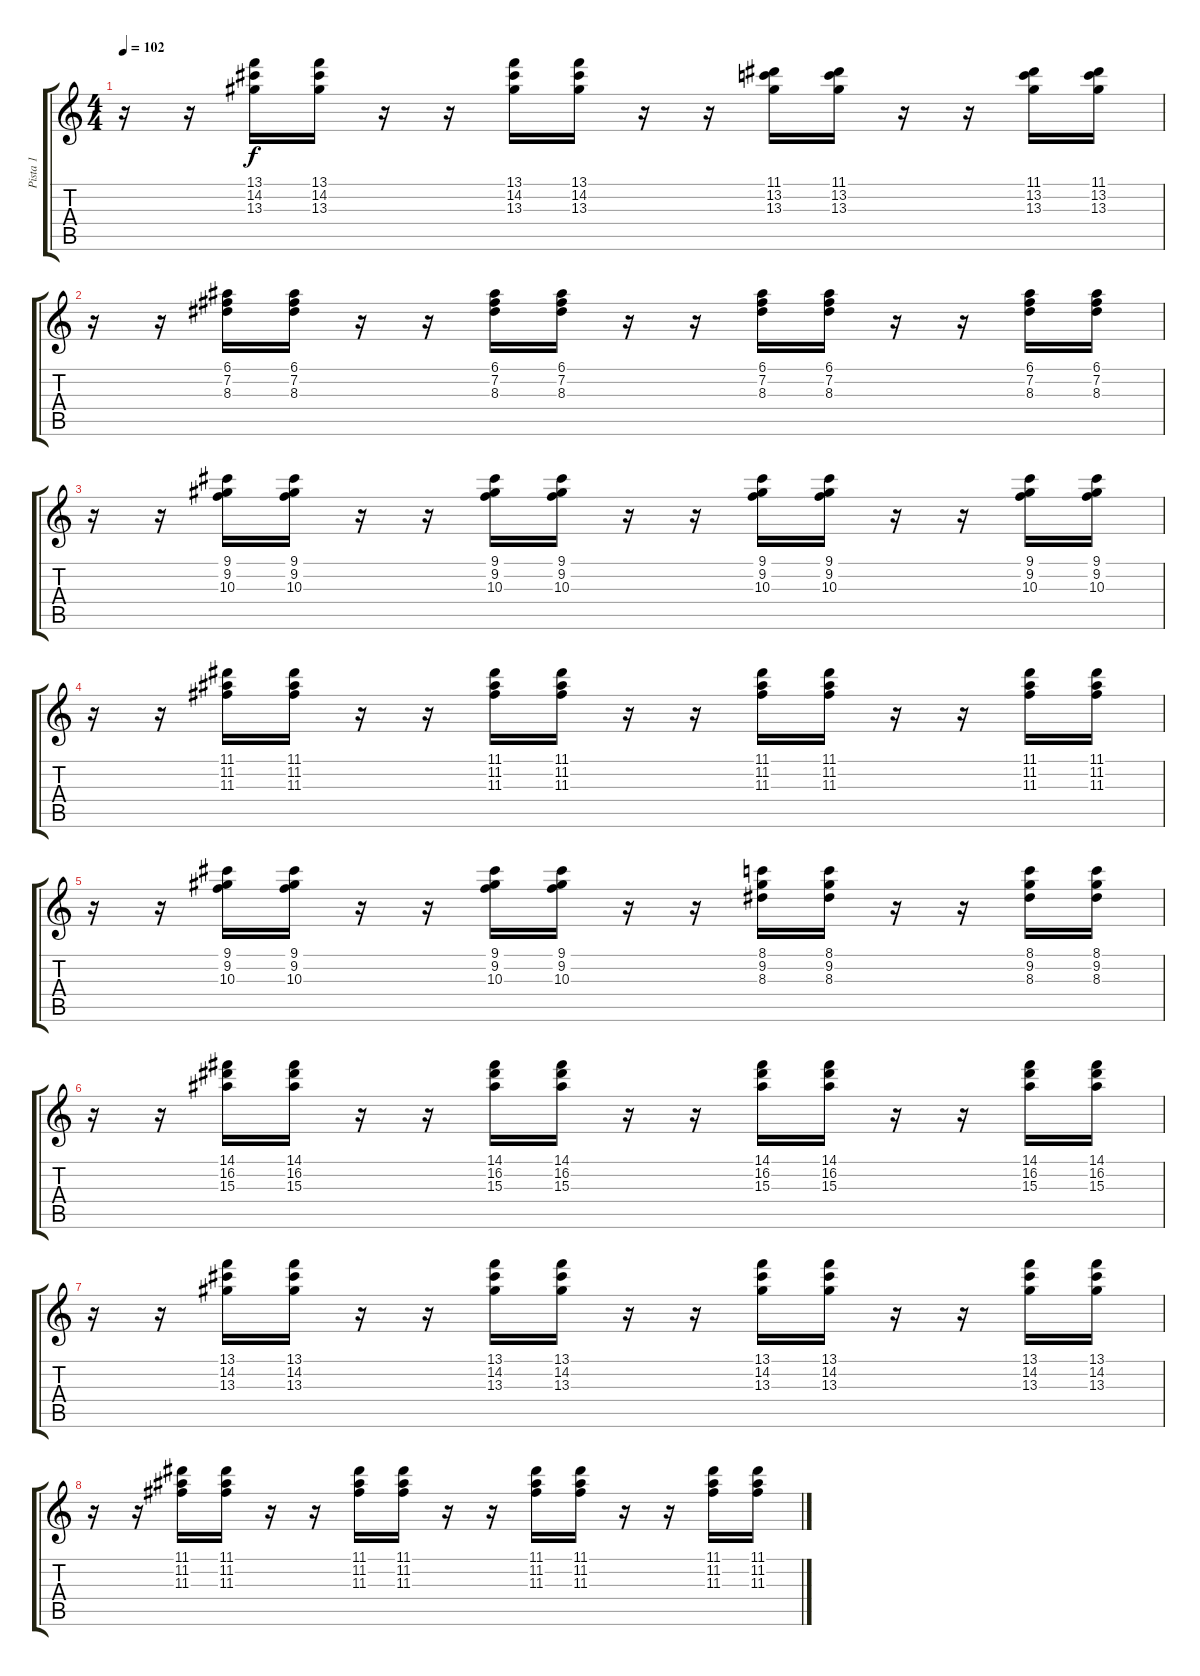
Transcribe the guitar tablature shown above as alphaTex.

\track ("Pista 1" "Pista 1") {solo instrument overdrivenguitar}
\staff {score tabs}
\tuning (E4 B3 G3 D3 A2 E2) {hide}
\ts (4 4)
\tempo 102
\clef g2
\ks c
r.16{dy f} r.16 (13.1 14.2 13.3).16 (13.1 14.2 13.3).16 r.16 r.16 (13.1 14.2 13.3).16 (13.1 14.2 13.3).16 r.16 r.16 (11.1 13.2 13.3).16 (11.1 13.2 13.3).16 r.16 r.16 (11.1 13.2 13.3).16 (11.1 13.2 13.3).16 |
r.16 r.16 (6.1 7.2 8.3).16 (6.1 7.2 8.3).16 r.16 r.16 (6.1 7.2 8.3).16 (6.1 7.2 8.3).16 r.16 r.16 (6.1 7.2 8.3).16 (6.1 7.2 8.3).16 r.16 r.16 (6.1 7.2 8.3).16 (6.1 7.2 8.3).16 |
r.16 r.16 (9.1 9.2 10.3).16 (9.1 9.2 10.3).16 r.16 r.16 (9.1 9.2 10.3).16 (9.1 9.2 10.3).16 r.16 r.16 (9.1 9.2 10.3).16 (9.1 9.2 10.3).16 r.16 r.16 (9.1 9.2 10.3).16 (9.1 9.2 10.3).16 |
r.16 r.16 (11.1 11.2 11.3).16 (11.1 11.2 11.3).16 r.16 r.16 (11.1 11.2 11.3).16 (11.1 11.2 11.3).16 r.16 r.16 (11.1 11.2 11.3).16 (11.1 11.2 11.3).16 r.16 r.16 (11.1 11.2 11.3).16 (11.1 11.2 11.3).16 |
r.16 r.16 (9.1 9.2 10.3).16 (9.1 9.2 10.3).16 r.16 r.16 (9.1 9.2 10.3).16 (9.1 9.2 10.3).16 r.16 r.16 (8.1 9.2 8.3).16 (8.1 9.2 8.3).16 r.16 r.16 (8.1 9.2 8.3).16 (8.1 9.2 8.3).16 |
r.16 r.16 (14.1 16.2 15.3).16 (14.1 16.2 15.3).16 r.16 r.16 (14.1 16.2 15.3).16 (14.1 16.2 15.3).16 r.16 r.16 (14.1 16.2 15.3).16 (14.1 16.2 15.3).16 r.16 r.16 (14.1 16.2 15.3).16 (14.1 16.2 15.3).16 |
r.16 r.16 (13.1 14.2 13.3).16 (13.1 14.2 13.3).16 r.16 r.16 (13.1 14.2 13.3).16 (13.1 14.2 13.3).16 r.16 r.16 (13.1 14.2 13.3).16 (13.1 14.2 13.3).16 r.16 r.16 (13.1 14.2 13.3).16 (13.1 14.2 13.3).16 |
r.16 r.16 (11.1 11.2 11.3).16 (11.1 11.2 11.3).16 r.16 r.16 (11.1 11.2 11.3).16 (11.1 11.2 11.3).16 r.16 r.16 (11.1 11.2 11.3).16 (11.1 11.2 11.3).16 r.16 r.16 (11.1 11.2 11.3).16 (11.1 11.2 11.3).16
